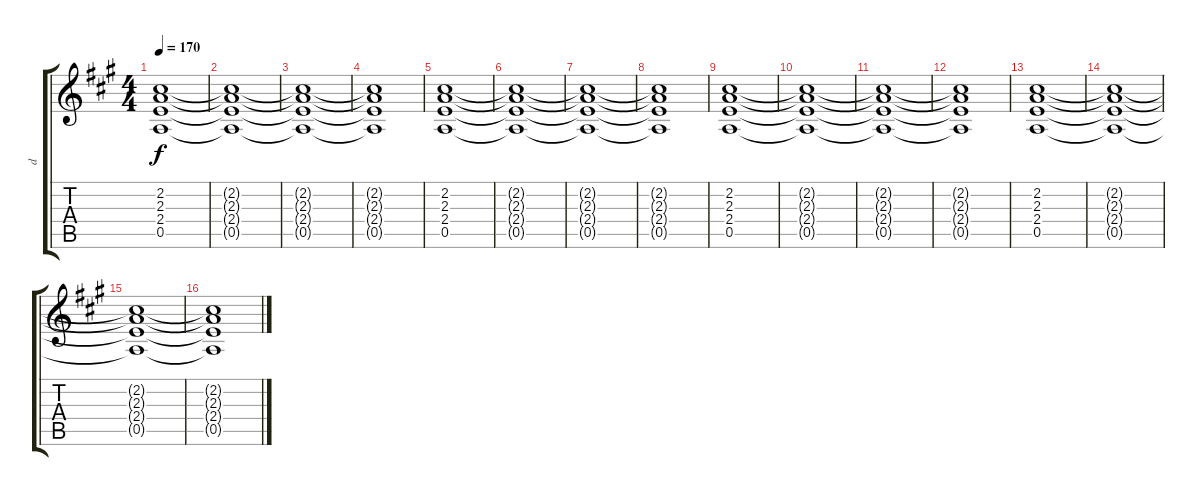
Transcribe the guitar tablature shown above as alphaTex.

\track ("d" "d") {instrument distortionguitar}
\staff {score tabs}
\tuning (E4 B3 G3 D3 A2 E2) {hide}
\ts (4 4)
\tempo 170
\clef g2
\ks a
(2.2 2.3 2.4 0.5).1{dy f} |
(2.2{t} 2.3{t} 2.4{t} 0.5{t}).1 |
(2.2{t} 2.3{t} 2.4{t} 0.5{t}).1 |
(2.2{t} 2.3{t} 2.4{t} 0.5{t}).1 |
(2.2 2.3 2.4 0.5).1 |
(2.2{t} 2.3{t} 2.4{t} 0.5{t}).1 |
(2.2{t} 2.3{t} 2.4{t} 0.5{t}).1 |
(2.2{t} 2.3{t} 2.4{t} 0.5{t}).1 |
(2.2 2.3 2.4 0.5).1 |
(2.2{t} 2.3{t} 2.4{t} 0.5{t}).1 |
(2.2{t} 2.3{t} 2.4{t} 0.5{t}).1 |
(2.2{t} 2.3{t} 2.4{t} 0.5{t}).1 |
(2.2 2.3 2.4 0.5).1 |
(2.2{t} 2.3{t} 2.4{t} 0.5{t}).1 |
(2.2{t} 2.3{t} 2.4{t} 0.5{t}).1 |
(2.2{t} 2.3{t} 2.4{t} 0.5{t}).1
